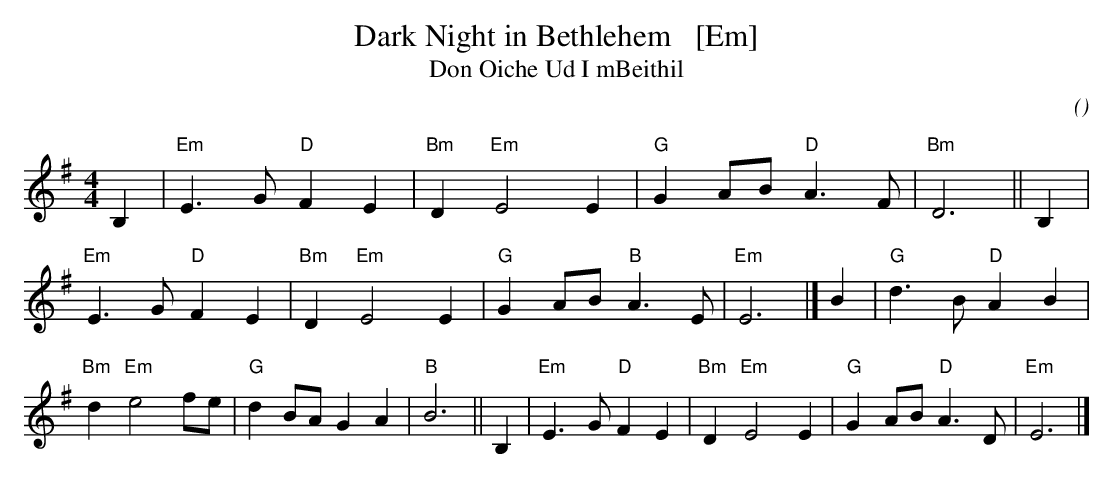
X:1
T: Dark Night in Bethlehem   [Em]
T: Don Oiche Ud I mBeithil
C:
O:
M: 4/4
L: 1/8
Q:
K: Em
B,2 | "Em"E3G "D"F2E2 | "Bm"D2 "Em"E4 E2 | "G"G2AB "D"A3F | "Bm"D6 ||
B,2 | "Em"E3G "D"F2E2 | "Bm"D2 "Em"E4 E2 | "G"G2AB "B"A3E | "Em"E6 |]
B2  |  "G"d3B "D"A2B2 | "Bm"d2 "Em"e4 fe | "G"d2BA   G2A2 |  "B"B6 ||
B,2 | "Em"E3G "D"F2E2 | "Bm"D2 "Em"E4 E2 | "G"G2AB "D"A3D | "Em"E6 |]
